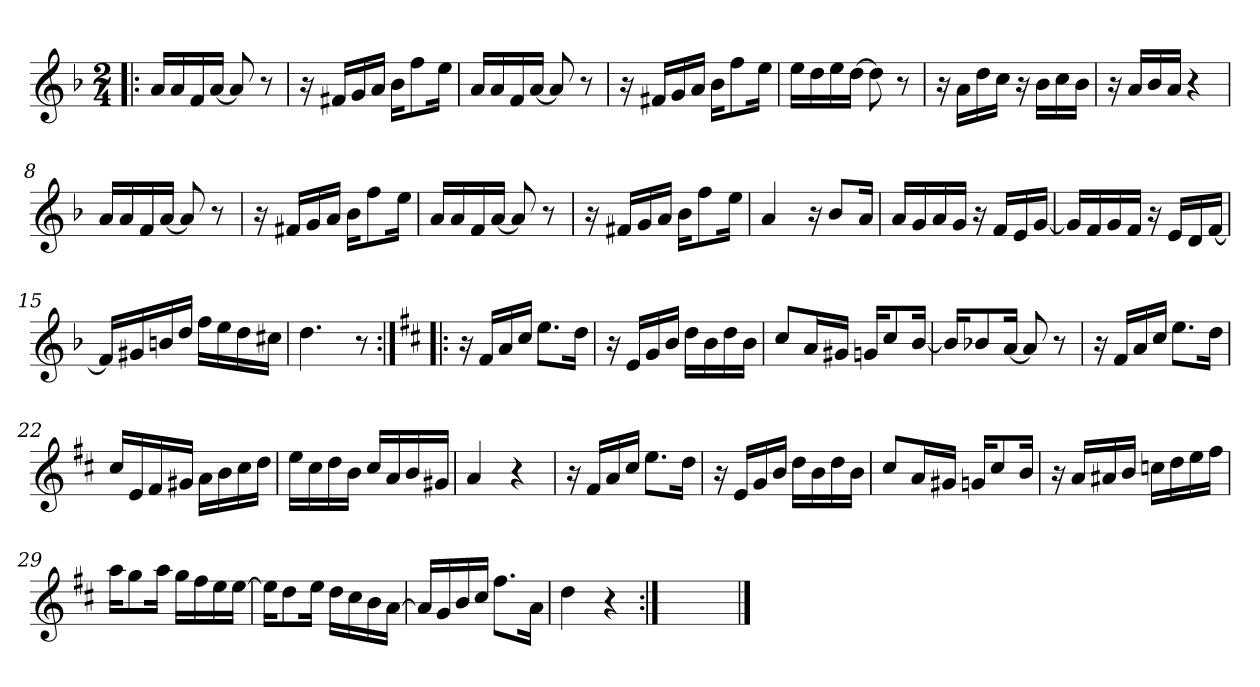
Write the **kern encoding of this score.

**kern
*part1
*staff1
*clefG2
*k[b-]
*F:
*M2/4
=1!|:
16a/LL
16a/
16f/
[16a/JJ
8a/]
8r
=2
16r
16f#X/LL
16g/
16a/JJ
16b-\KL
8ff\
16ee\Jk
=3
16a/LL
16a/
16f/
[16a/JJ
8a/]
8r
=4
16r
16f#X/LL
16g/
16a/JJ
16b-\KL
8ff\
16ee\Jk
!!LO:LB:g=z
=5
16ee\LL
16dd\
16ee\
[16dd\JJ
8dd\]
8r
=6
16r
16a\LL
16dd\
16cc\JJ
16r
16b-\LL
16cc\
16b-\JJ
=7
16r
16a/LL
16b-/
16a/JJ
4r
=8
16a/LL
16a/
16f/
[16a/JJ
8a/]
8r
!!LO:LB:g=z
=9
16r
16f#X/LL
16g/
16a/JJ
16b-\KL
8ff\
16ee\Jk
=10
16a/LL
16a/
16f/
[16a/JJ
8a/]
8r
=11
16r
16f#X/LL
16g/
16a/JJ
16b-\KL
8ff\
16ee\Jk
=12
4a/
16r
8b-/L
16a/Jk
!!LO:LB:g=z
=13
16a/LL
16g/
16a/
16g/JJ
16r
16f/LL
16e/
[16g/JJ
=14
16g/LL]
16f/
16g/
16f/JJ
16r
16e/LL
16d/
[16f/JJ
=15
16f/LL]
16g#X/
16bn/
16dd/JJ
16ff\LL
16ee\
16dd\
16cc#X\JJ
=16
4.dd\
8r
!!LO:LB:g=z
=17:|!|:
*k[f#c#]
*D:
16r
16f#/LL
16a/
16cc#/JJ
8.ee\L
16dd\Jk
=18
16r
16e/LL
16g/
16b/JJ
16dd\LL
16b\
16dd\
16b\JJ
=19
8cc#/L
16a/L
16g#X/JJ
16gn/KL
8cc#/
[16b/Jk
=20
16b/KL]
8b-X/
[16a/Jk
8a/]
8r
!!LO:LB:g=z
=21
16r
16f#/LL
16a/
16cc#/JJ
8.ee\L
16dd\Jk
=22
16cc#/LL
16e/
16f#/
16g#X/JJ
16a\LL
16b\
16cc#\
16dd\JJ
=23
16ee\LL
16cc#\
16dd\
16b\JJ
16cc#/LL
16a/
16b/
16g#X/JJ
=24
4a/
4r
!!LO:LB:g=z
=25
16r
16f#/LL
16a/
16cc#/JJ
8.ee\L
16dd\Jk
=26
16r
16e/LL
16g/
16b/JJ
16dd\LL
16b\
16dd\
16b\JJ
=27
8cc#/L
16a/L
16g#X/JJ
16gn/KL
8cc#/
16b/Jk
=28
16r
16a/LL
16a#X/
16b/JJ
16ccn\LL
16dd\
16ee\
16ff#\JJ
!!LO:LB:g=z
=29
16aa\KL
8gg\
16aa\Jk
16gg\LL
16ff#\
16ee\
[16ee\JJ
=30
16ee\KL]
8dd\
16ee\Jk
16dd\LL
16cc#\
16b\
[16a\JJ
=31
16a/LL]
16g/
16b/
16cc#/JJ
8.ff#\L
16a\Jk
=32
4dd\
4r
=33:|!
*stria0
2ryy
==
*-
